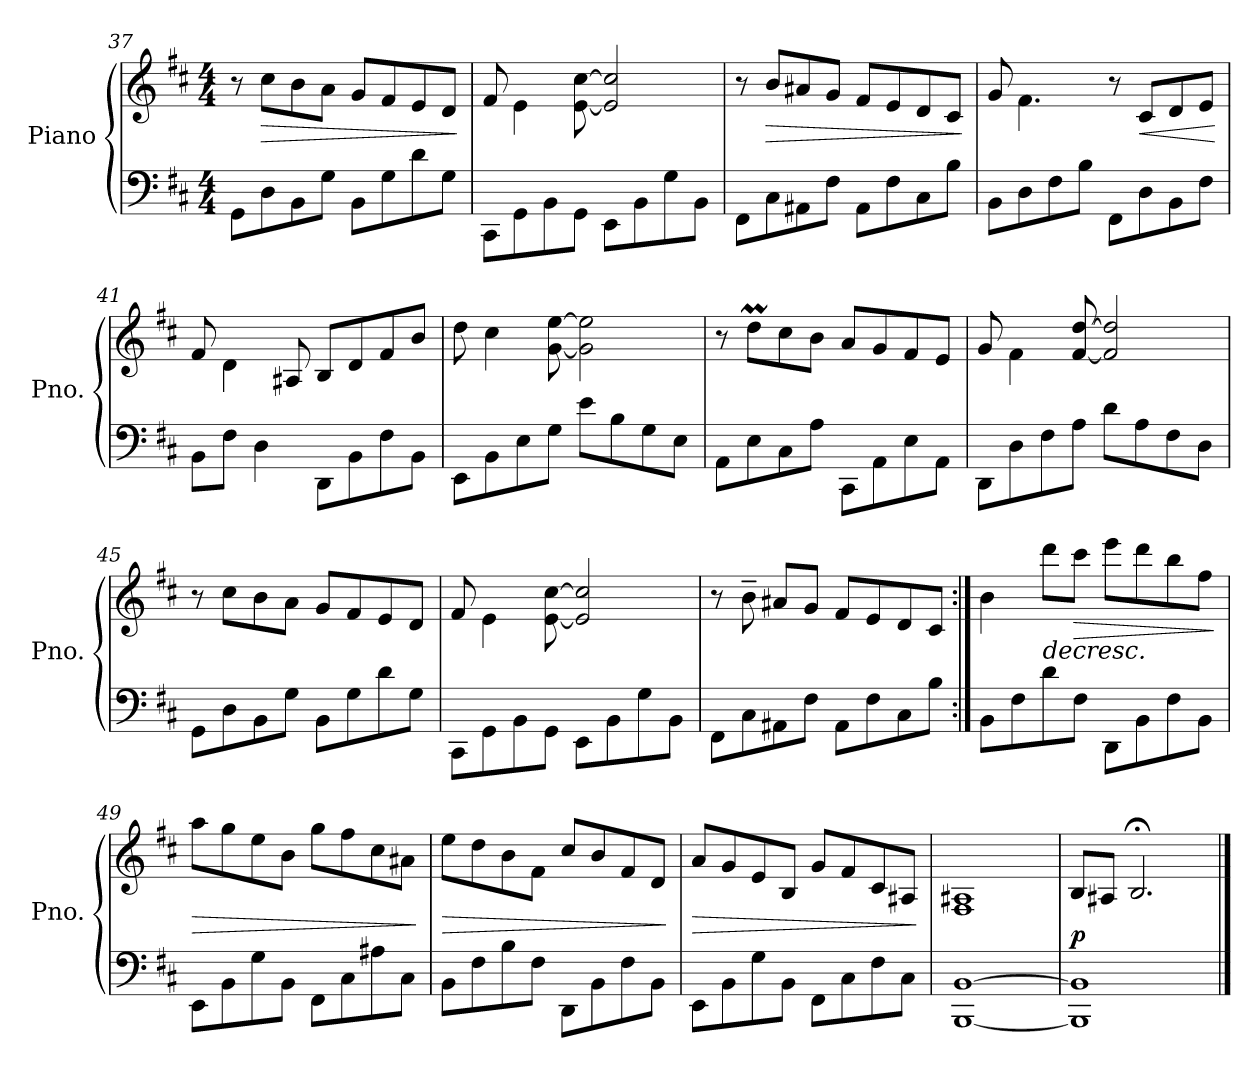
**kern	**kern	**dynam
*part1	*part1	*part1
*staff2	*staff1	*staff1/2
*I"Piano	*	*
*I'Pno.	*	*
*clefF4	*clefG2	*
*k[f#c#]	*k[f#c#]	*
*M4/4	*M4/4	*
=37	=37	=37
8GG\L	8r	.
!	!	!LO:HP:b
8D\	8cc#\L	>
8BB\	8b\	.
8G\J	8a\J	.
8BB\L	8g/L	.
8G\	8f#/	.
8d\	8e/	.
8G\J	8d/J	.
.	.	]
=38	=38	=38
8CC#\L	8f#/	.
8GG\	4e\	.
8BB\	.	.
8GG\J	[8e\ [8cc#\	.
8EE\L	2e/] 2cc#/]	.
8BB\	.	.
8G\	.	.
8BB\J	.	.
=39	=39	=39
8FF#\L	8r	.
!	!	!LO:HP:b
8C#\	8b/L	>
8AA#X\	8a#X/	.
8F#\J	8g/J	.
8AA#\L	8f#/L	.
8F#\	8e/	.
8C#\	8d/	.
8B\J	8c#/J	.
.	.	]
!!LO:PB:g=z
=40	=40	=40
8BB\L	8g/	.
8D\	4.f#\	.
8F#\	.	.
8B\J	.	.
8FF#\L	8r	.
!	!	!LO:HP:b
8D\	8c#/L	<
8BB\	8d/	.
8F#\J	8e/J	.
.	.	[
=41	=41	=41
8BB\L	8f#/	.
8F#\J	4d\	.
4D\	.	.
.	8A#X/	.
8DD\L	8B/L	.
8BB\	8d/	.
8F#\	8f#/	.
8BB\J	8b/J	.
=42	=42	=42
8EE\L	8dd\	.
8BB\	4cc#\	.
8E\	.	.
8G\J	[8g\ [8ee\	.
8e\L	2g\] 2ee\]	.
8B\	.	.
8G\	.	.
8E\J	.	.
=43	=43	=43
8AA\L	8r	.
8E\	8ddM\L	.
8C#\	8cc#\	.
8A\J	8b\J	.
8CC#\L	8a/L	.
8AA\	8g/	.
8E\	8f#/	.
8AA\J	8e/J	.
!!LO:LB:g=z
=44	=44	=44
8DD\L	8g/	.
8D\	4f#\	.
8F#\	.	.
8A\J	[8f#/ [8dd/	.
8d\L	2f#/] 2dd/]	.
8A\	.	.
8F#\	.	.
8D\J	.	.
=45	=45	=45
8GG\L	8r	.
8D\	8cc#\L	.
8BB\	8b\	.
8G\J	8a\J	.
8BB\L	8g/L	.
8G\	8f#/	.
8d\	8e/	.
8G\J	8d/J	.
=46	=46	=46
8CC#\L	8f#/	.
8GG\	4e\	.
8BB\	.	.
8GG\J	[8e\ [8cc#\	.
8EE\L	2e/] 2cc#/]	.
8BB\	.	.
8G\	.	.
8BB\J	.	.
=47	=47	=47
8FF#\L	8r	.
8C#\	8b~\	.
8AA#X\	8a#X/L	.
8F#\J	8g/J	.
8AA#\L	8f#/L	.
8F#\	8e/	.
8C#\	8d/	.
8B\J	8c#/J	.
!!LO:LB:g=z
=48:|!	=48:|!	=48:|!
*	*MM140	*
8BB\L	4b\	.
8F#\	.	.
!	!	!LO:HP:b
8d\	8ddd\L	>
!	!	!LO:HP:b
8F#\J	8ccc#\J	>
8DD\L	8eee\L	.
8BB\	8ddd\	.
8F#\	8bb\	.
8BB\J	8ff#\J	.
.	.	] ]
=49	=49	=49
*	*MM135	*
!	!	!LO:HP:b
8EE\L	8aa\L	>
8BB\	8gg\	.
8G\	8ee\	.
8BB\J	8b\J	.
8FF#\L	8gg\L	.
8C#\	8ff#\	.
8A#X\	8cc#\	.
8C#\J	8a#X\J	.
.	.	]
=50	=50	=50
*	*MM130	*
!	!	!LO:HP:b
8BB\L	8ee\L	>
8F#\	8dd\	.
8B\	8b\	.
8F#\J	8f#\J	.
8DD\L	8cc#/L	.
8BB\	8b/	.
8F#\	8f#/	.
8BB\J	8d/J	.
.	.	]
!!LO:LB:g=z
=51	=51	=51
*	*MM125	*
!	!	!LO:HP:b
8EE\L	8a/L	>
8BB\	8g/	.
8G\	8e/	.
8BB\J	8B/J	.
8FF#\L	8g/L	.
8C#\	8f#/	.
8F#\	8c#/	.
8C#\J	8A#X/J	.
.	.	]
=52	=52	=52
[1BBB [1BB	1F# 1A#X	.
=53	=53	=53
!	!	!LO:DY:a=2
1BBB] 1BB]	8B/L	p
.	8A#X/J	.
.	2.B;</	.
==	==	==
*-	*-	*-
